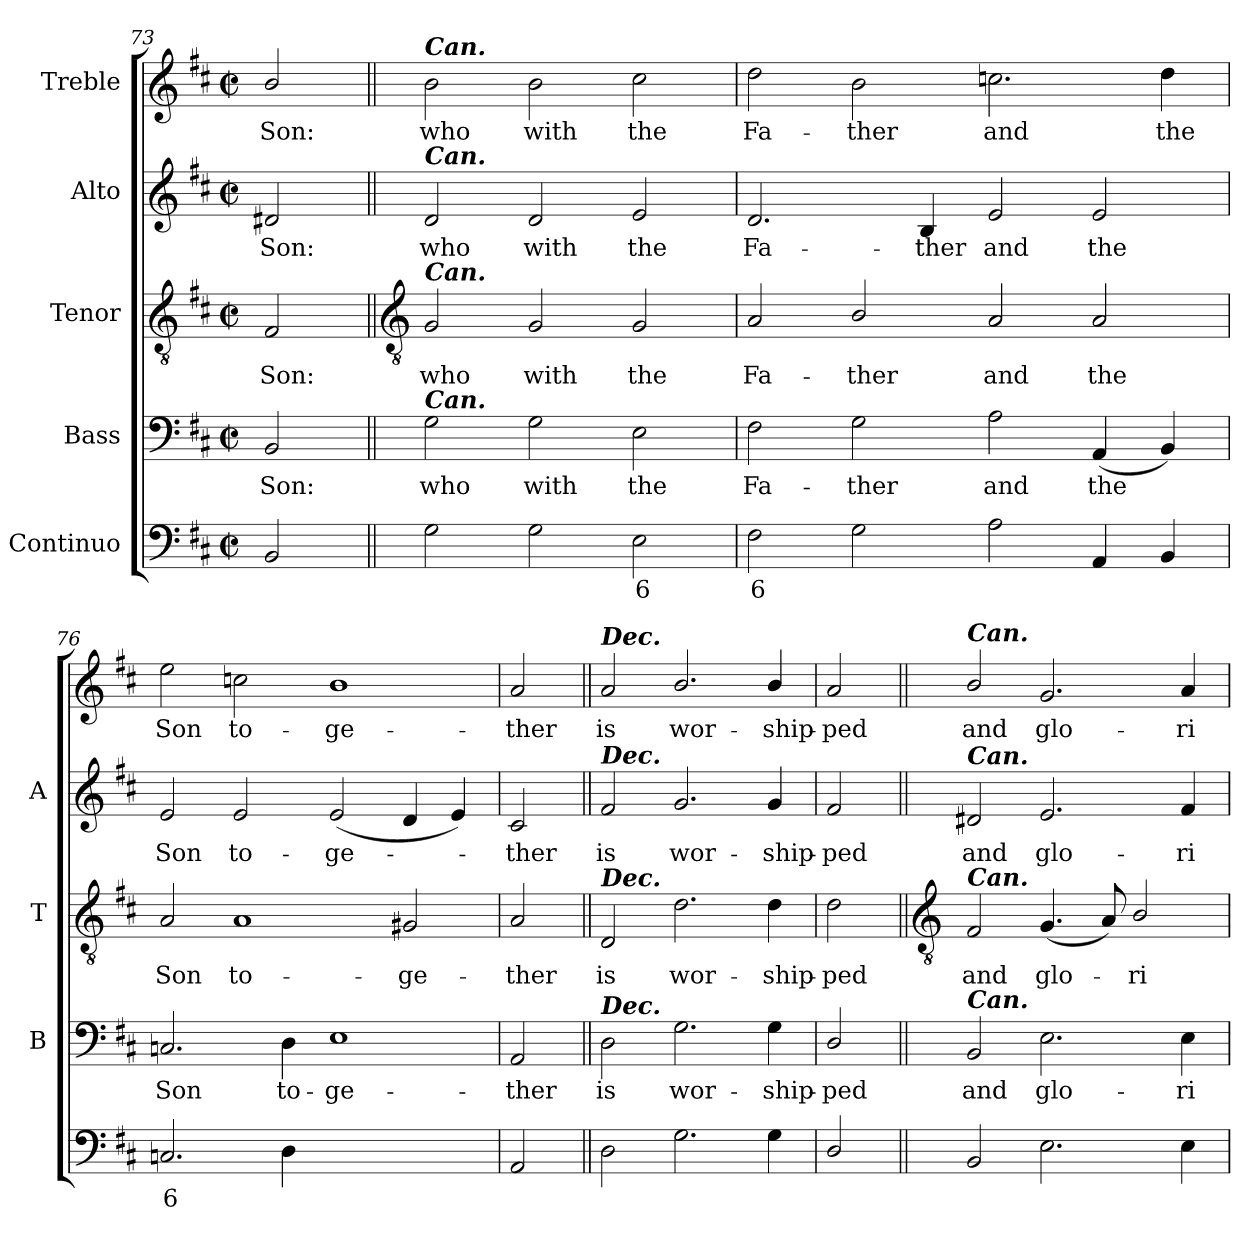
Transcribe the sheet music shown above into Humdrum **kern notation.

**kern	**text	**kern	**text	**kern	**text	**kern	**text	**kern	**text
*part5	*part5	*part4	*part4	*part3	*part3	*part2	*part2	*part1	*part1
*staff5	*staff5	*staff4	*staff4	*staff3	*staff3	*staff2	*staff2	*staff1	*staff1
*I"Continuo	*	*I"Bass	*	*I"Tenor	*	*I"Alto	*	*I"Treble	*
*	*	*I'B	*	*I'T	*	*I'A	*	*	*
*clefF4	*	*clefF4	*	*clefGv2	*	*clefG2	*	*clefG2	*
*k[f#c#]	*	*k[f#c#]	*	*k[f#c#]	*	*k[f#c#]	*	*k[f#c#]	*
*D:	*	*D:	*	*D:	*	*D:	*	*D:	*
*M4/2	*	*M4/2	*	*M4/2	*	*M4/2	*	*M4/2	*
*met(c|)	*	*met(c|)	*	*met(c|)	*	*met(c|)	*	*met(c|)	*
=73	=73	=73	=73	=73	=73	=73	=73	=73	=73
!	!	!	!LO:LY:b	!	!LO:LY:b	!	!LO:LY:b	!	!LO:LY:b
2BB	.	2BB	Son:	2F#	Son:	2d#X	Son:	2b/	Son:
!!LO:LB:g=z
=74||	=74||	=74||	=74||	=74||	=74||	=74||	=74||	=74||	=74||
*	*	*	*	*clefGv2	*	*	*	*	*
!	!	!	!	!	!	!	!	!LO:TX:a:Bi:t=Can.	!
!	!	!	!	!	!	!LO:TX:a:Bi:t=Can.	!	!	!
!	!	!	!	!LO:TX:a:Bi:t=Can.	!	!	!	!	!
!	!	!LO:TX:a:Bi:t=Can.	!	!	!	!	!	!	!
!	!	!	!LO:LY:b	!	!LO:LY:b	!	!LO:LY:b	!	!LO:LY:b
2G	.	2G	who	2G	who	2d	who	2b	who
!	!	!	!LO:LY:b	!	!LO:LY:b	!	!LO:LY:b	!	!LO:LY:b
2G	.	2G	with	2G	with	2d	with	2b	with
!	!LO:LY:b	!	!LO:LY:b	!	!LO:LY:b	!	!LO:LY:b	!	!LO:LY:b
2E	6	2E	the	2G	the	2e	the	2cc#	the
=75	=75	=75	=75	=75	=75	=75	=75	=75	=75
!	!LO:LY:b	!	!LO:LY:b	!	!LO:LY:b	!	!LO:LY:b	!	!LO:LY:b
2F#	6	2F#	Fa-	2A	Fa-	2.d	Fa-	2dd	Fa-
!	!	!	!LO:LY:b	!	!LO:LY:b	!	!	!	!LO:LY:b
2G	.	2G	-ther	2B/	-ther	.	.	2b	-ther
!	!	!	!	!	!	!	!LO:LY:b	!	!
.	.	.	.	.	.	4B	-ther	.	.
!	!	!	!LO:LY:b	!	!LO:LY:b	!	!LO:LY:b	!	!LO:LY:b
2A	.	2A	and	2A	and	2e	and	2.ccn	and
!	!	!	!LO:LY:b	!	!LO:LY:b	!	!LO:LY:b	!	!
4AA	.	(<4AA	the	2A	the	2e	the	.	.
!	!	!	!	!	!	!	!	!	!LO:LY:b
4BB	.	4BB)	.	.	.	.	.	4dd	the
=76	=76	=76	=76	=76	=76	=76	=76	=76	=76
!	!LO:LY:b	!	!LO:LY:b	!	!LO:LY:b	!	!LO:LY:b	!	!LO:LY:b
2.Cn	6	2.Cn	Son	2A	Son	2e	Son	2ee	Son
!	!	!	!	!	!LO:LY:b	!	!LO:LY:b	!	!LO:LY:b
.	.	.	.	1A	to-	2e	to-	2ccn	to-
!	!	!	!LO:LY:b	!	!	!	!	!	!
4D	.	4D	to-	.	.	.	.	.	.
!	!LO:LY:b	!	!LO:LY:b	!	!	!	!LO:LY:b	!	!LO:LY:b
[2Eyy	4	1E	-ge-	.	.	(<2e	-ge-	1b	-ge-
!	!LO:LY:b	!	!	!	!LO:LY:b	!	!	!	!
2Eyy]	3	.	.	2G#X	-ge-	4d	.	.	.
.	.	.	.	.	.	4e)	.	.	.
=77	=77	=77	=77	=77	=77	=77	=77	=77	=77
!	!	!	!LO:LY:b	!	!LO:LY:b	!	!LO:LY:b	!	!LO:LY:b
2AA	.	2AA	-ther	2A	-ther	2c#	ther	2a	-ther
=78||	=78||	=78||	=78||	=78||	=78||	=78||	=78||	=78||	=78||
!	!	!	!	!	!	!	!	!LO:TX:a:Bi:t=Dec.	!
!	!	!	!	!	!	!LO:TX:a:Bi:t=Dec.	!	!	!
!	!	!	!	!LO:TX:a:Bi:t=Dec.	!	!	!	!	!
!	!	!LO:TX:a:Bi:t=Dec.	!	!	!	!	!	!	!
!	!	!	!LO:LY:b	!	!LO:LY:b	!	!LO:LY:b	!	!LO:LY:b
2D	.	2D	is	2D	is	2f#	is	2a	is
!	!	!	!LO:LY:b	!	!LO:LY:b	!	!LO:LY:b	!	!LO:LY:b
2.G	.	2.G	wor-	2.d	wor-	2.g	wor-	2.b/	wor-
!	!	!	!LO:LY:b	!	!LO:LY:b	!	!LO:LY:b	!	!LO:LY:b
4G	.	4G	-ship-	4d	-ship-	4g	-ship-	4b/	-ship-
=79	=79	=79	=79	=79	=79	=79	=79	=79	=79
!	!	!	!LO:LY:b	!	!LO:LY:b	!	!LO:LY:b	!	!LO:LY:b
2D/	.	2D/	-ped	2d	-ped	2f#	-ped	2a	-ped
!!LO:LB:g=z
=80||	=80||	=80||	=80||	=80||	=80||	=80||	=80||	=80||	=80||
*	*	*	*	*clefGv2	*	*	*	*	*
!	!	!	!	!	!	!	!	!LO:TX:a:Bi:t=Can.	!
!	!	!	!	!	!	!LO:TX:a:Bi:t=Can.	!	!	!
!	!	!	!	!LO:TX:a:Bi:t=Can.	!	!	!	!	!
!	!	!LO:TX:a:Bi:t=Can.	!	!	!	!	!	!	!
!	!	!	!LO:LY:b	!	!LO:LY:b	!	!LO:LY:b	!	!LO:LY:b
2BB	.	2BB	and	2F#	and	2d#X	and	2b/	and
!	!	!	!LO:LY:b	!	!LO:LY:b	!	!LO:LY:b	!	!LO:LY:b
2.E	.	2.E	glo-	(<4.G	glo-	2.e	glo-	2.g	glo-
.	.	.	.	8A)	.	.	.	.	.
!	!	!	!	!	!LO:LY:b	!	!	!	!
.	.	.	.	2B/	ri-	.	.	.	.
!	!	!	!LO:LY:b	!	!	!	!LO:LY:b	!	!LO:LY:b
4E	.	4E	-ri-	.	.	4f#	-ri-	4a	-ri-
=	=	=	=	=	=	=	=	=	=
*-	*-	*-	*-	*-	*-	*-	*-	*-	*-
